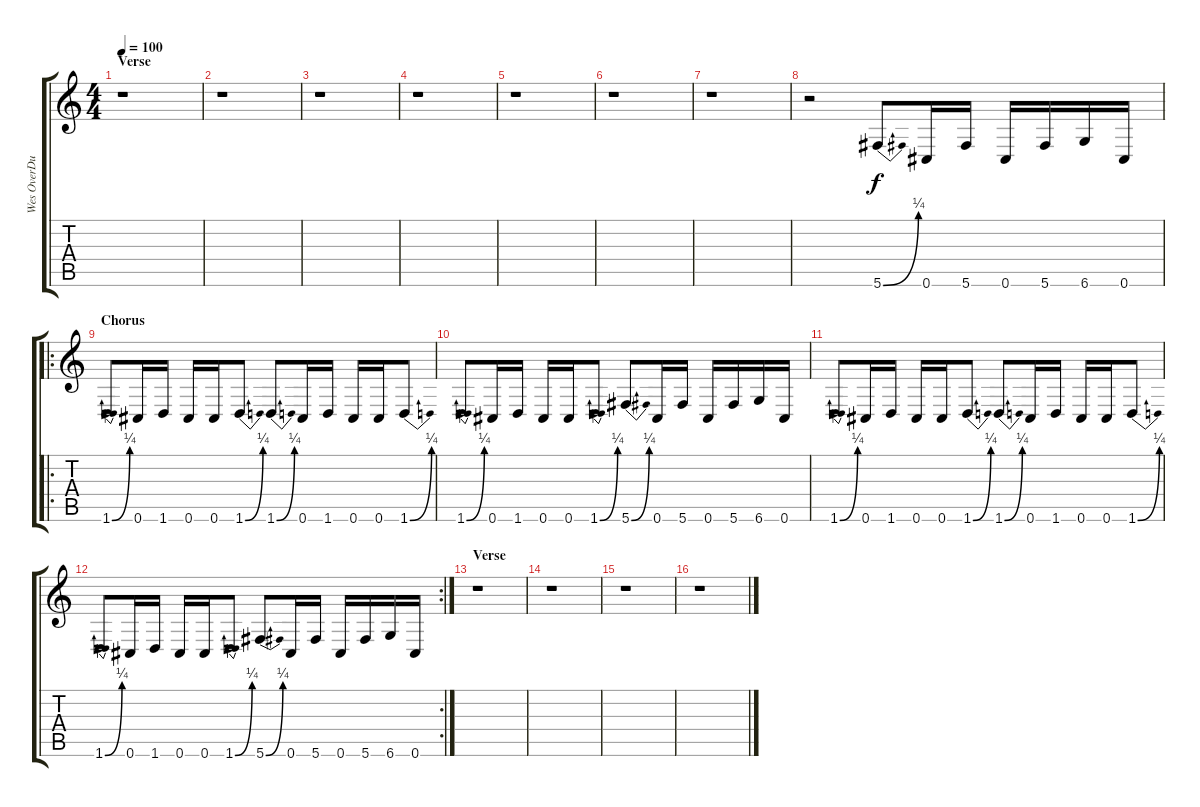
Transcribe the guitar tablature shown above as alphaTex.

\track ("Wes OverDub" "Wes OverDu") {instrument distortionguitar}
\staff {score tabs}
\tuning (Db4 Ab3 E3 B2 Gb2 Db2) {hide}
\ts (4 4)
\section ("" "Verse")
\tempo 100
\clef g2
\ks c
r.1{dy f} |
r.1 |
r.1 |
r.1 |
r.1 |
r.1 |
r.1 |
r.2 5.6{be (bend 0 0 60 1)}.8{volume 14 instrument overdrivenguitar} 0.6.16 5.6.16 0.6.16 5.6.16 6.6.16 0.6.16 |
\ro
\section ("" "Chorus")
1.6{be (bend 0 0 60 1)}.8{volume 13 balance 8 instrument distortionguitar} 0.6.16 1.6.16 0.6.16 0.6.16 1.6{be (bend 0 0 60 1)}.8 1.6{be (bend 0 0 60 1)}.8 0.6.16 1.6.16 0.6.16 0.6.16 1.6{be (bend 0 0 60 1)}.8 |
1.6{be (bend 0 0 60 1)}.8 0.6.16 1.6.16 0.6.16 0.6.16 1.6{be (bend 0 0 60 1)}.8 5.6{be (bend 0 0 60 1)}.8 0.6.16 5.6.16 0.6.16 5.6.16 6.6.16 0.6.16 |
1.6{be (bend 0 0 60 1)}.8 0.6.16 1.6.16 0.6.16 0.6.16 1.6{be (bend 0 0 60 1)}.8 1.6{be (bend 0 0 60 1)}.8 0.6.16 1.6.16 0.6.16 0.6.16 1.6{be (bend 0 0 60 1)}.8 |
\rc 2
1.6{be (bend 0 0 60 1)}.8 0.6.16 1.6.16 0.6.16 0.6.16 1.6{be (bend 0 0 60 1)}.8 5.6{be (bend 0 0 60 1)}.8 0.6.16 5.6.16 0.6.16 5.6.16 6.6.16 0.6.16 |
\section ("" "Verse")
r.1 |
r.1 |
r.1 |
r.1
